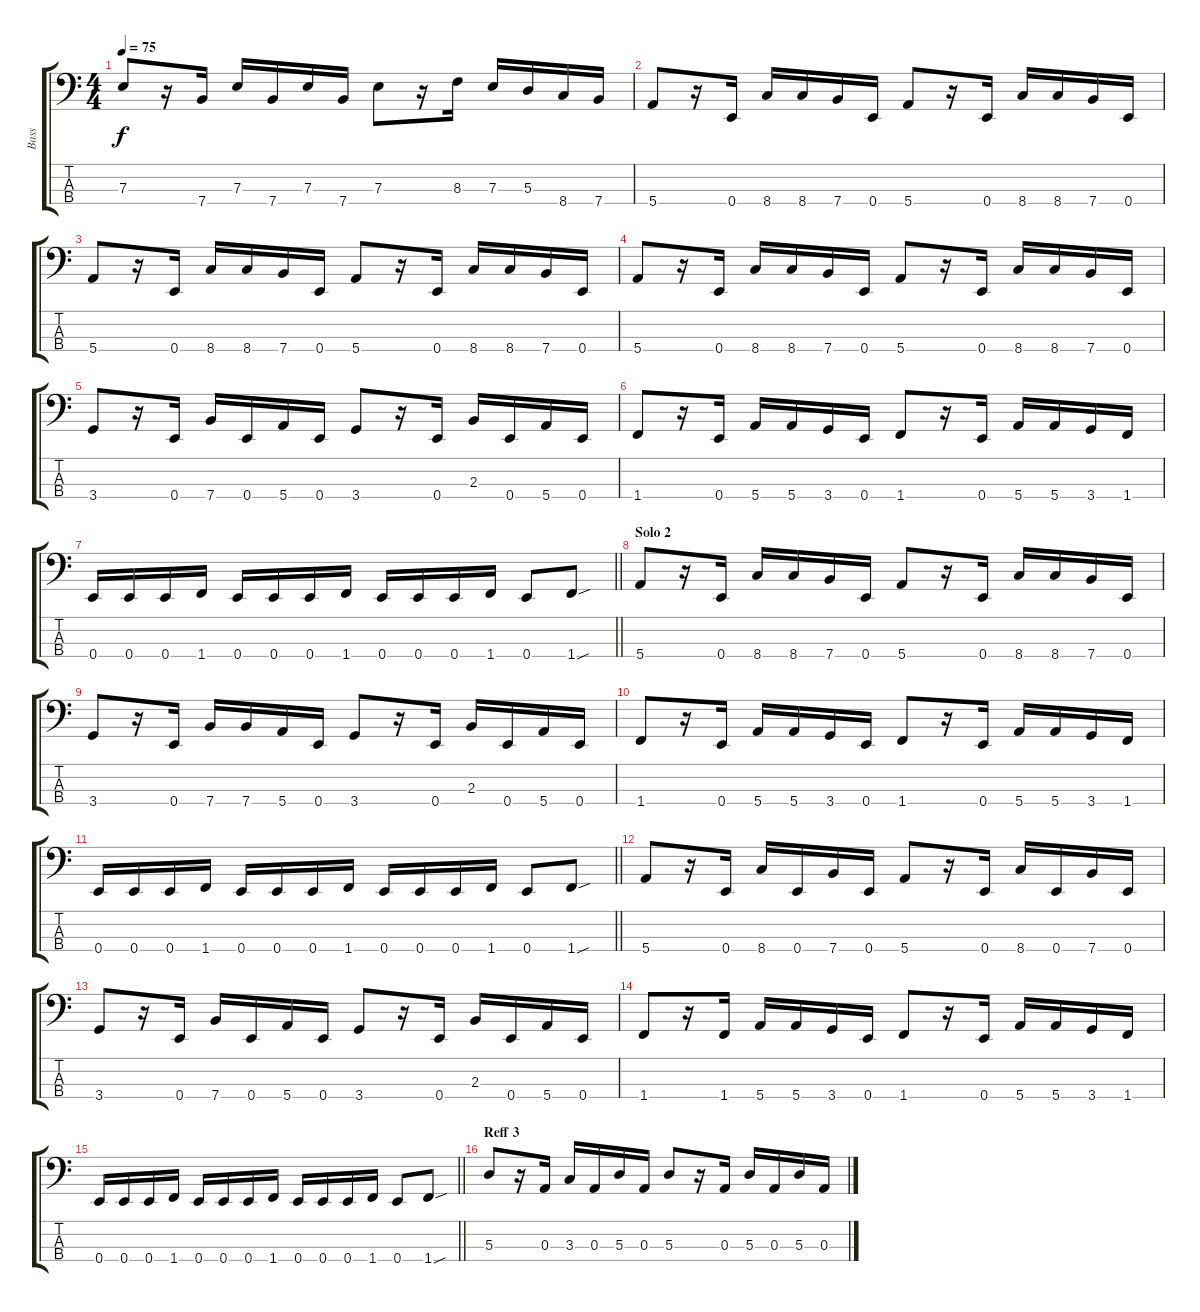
\track ("Bass" "Bass") {instrument electricbassfinger}
\staff {score tabs}
\tuning (G2 D2 A1 E1) {hide}
\ts (4 4)
\tempo 75
\clef f4
\ks c
7.3.8{dy f} r.16 7.4.16 7.3.16 7.4.16 7.3.16 7.4.16 7.3.8 r.16 8.3.16 7.3.16 5.3.16 8.4.16 7.4.16 |
5.4.8 r.16 0.4.16 8.4.16 8.4.16 7.4.16 0.4.16 5.4.8 r.16 0.4.16 8.4.16 8.4.16 7.4.16 0.4.16 |
5.4.8 r.16 0.4.16 8.4.16 8.4.16 7.4.16 0.4.16 5.4.8 r.16 0.4.16 8.4.16 8.4.16 7.4.16 0.4.16 |
5.4.8 r.16 0.4.16 8.4.16 8.4.16 7.4.16 0.4.16 5.4.8 r.16 0.4.16 8.4.16 8.4.16 7.4.16 0.4.16 |
3.4.8 r.16 0.4.16 7.4.16 0.4.16 5.4.16 0.4.16 3.4.8 r.16 0.4.16 2.3.16 0.4.16 5.4.16 0.4.16 |
1.4.8 r.16 0.4.16 5.4.16 5.4.16 3.4.16 0.4.16 1.4.8 r.16 0.4.16 5.4.16 5.4.16 3.4.16 1.4.16 |
\barLineRight lightlight
0.4.16 0.4.16 0.4.16 1.4.16 0.4.16 0.4.16 0.4.16 1.4.16 0.4.16 0.4.16 0.4.16 1.4.16 0.4.8 1.4{sou}.8 |
\section ("" "Solo 2")
5.4.8 r.16 0.4.16 8.4.16 8.4.16 7.4.16 0.4.16 5.4.8 r.16 0.4.16 8.4.16 8.4.16 7.4.16 0.4.16 |
3.4.8 r.16 0.4.16 7.4.16 7.4.16 5.4.16 0.4.16 3.4.8 r.16 0.4.16 2.3.16 0.4.16 5.4.16 0.4.16 |
1.4.8 r.16 0.4.16 5.4.16 5.4.16 3.4.16 0.4.16 1.4.8 r.16 0.4.16 5.4.16 5.4.16 3.4.16 1.4.16 |
\barLineRight lightlight
0.4.16 0.4.16 0.4.16 1.4.16 0.4.16 0.4.16 0.4.16 1.4.16 0.4.16 0.4.16 0.4.16 1.4.16 0.4.8 1.4{sou}.8 |
5.4.8 r.16 0.4.16 8.4.16 0.4.16 7.4.16 0.4.16 5.4.8 r.16 0.4.16 8.4.16 0.4.16 7.4.16 0.4.16 |
3.4.8 r.16 0.4.16 7.4.16 0.4.16 5.4.16 0.4.16 3.4.8 r.16 0.4.16 2.3.16 0.4.16 5.4.16 0.4.16 |
1.4.8 r.16 1.4.16 5.4.16 5.4.16 3.4.16 0.4.16 1.4.8 r.16 0.4.16 5.4.16 5.4.16 3.4.16 1.4.16 |
\barLineRight lightlight
0.4.16 0.4.16 0.4.16 1.4.16 0.4.16 0.4.16 0.4.16 1.4.16 0.4.16 0.4.16 0.4.16 1.4.16 0.4.8 1.4{sou}.8 |
\section ("" "Reff 3")
5.3.8 r.16 0.3.16 3.3.16 0.3.16 5.3.16 0.3.16 5.3.8 r.16 0.3.16 5.3.16 0.3.16 5.3.16 0.3.16
